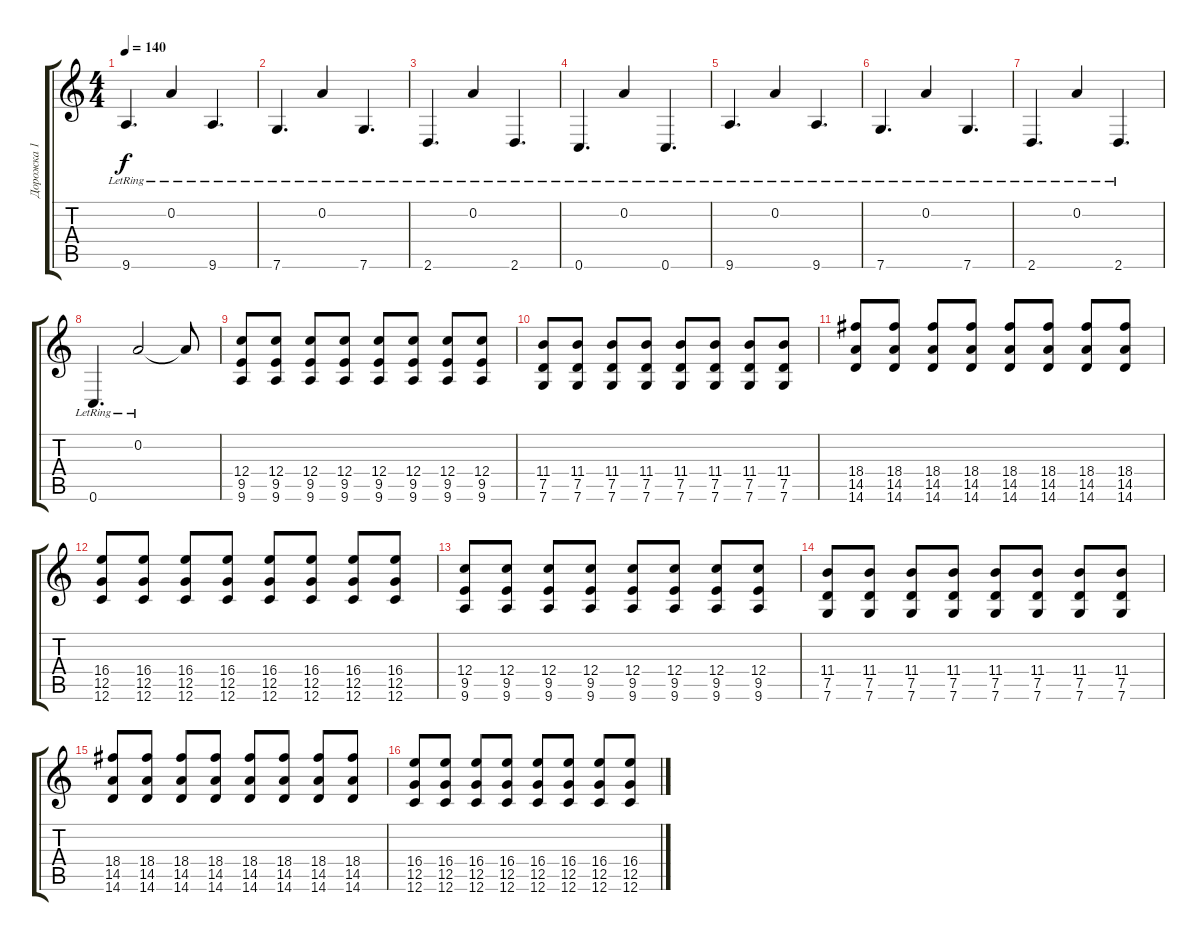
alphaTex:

\track ("Дорожка 1" "Дорожка 1") {instrument acousticguitarsteel}
\staff {score tabs}
\tuning (D4 A3 F3 C3 G2 C2) {hide}
\ts (4 4)
\tempo 140
\clef g2
\ks c
9.6{lr}.4{d dy f} 0.2{lr}.4 9.6{lr}.4{d} |
7.6{lr}.4{d} 0.2{lr}.4 7.6{lr}.4{d} |
2.6{lr}.4{d} 0.2{lr}.4 2.6{lr}.4{d} |
0.6{lr}.4{d} 0.2{lr}.4 0.6{lr}.4{d} |
9.6{lr}.4{d} 0.2{lr}.4 9.6{lr}.4{d} |
7.6{lr}.4{d} 0.2{lr}.4 7.6{lr}.4{d} |
2.6{lr}.4{d} 0.2{lr}.4 2.6{lr}.4{d} |
0.6{lr}.4{d} 0.2{lr}.2 0.2{t}.8 |
(12.4 9.5 9.6).8{instrument overdrivenguitar} (12.4 9.5 9.6).8 (12.4 9.5 9.6).8 (12.4 9.5 9.6).8 (12.4 9.5 9.6).8 (12.4 9.5 9.6).8 (12.4 9.5 9.6).8 (12.4 9.5 9.6).8 |
(11.4 7.5 7.6).8 (11.4 7.5 7.6).8 (11.4 7.5 7.6).8 (11.4 7.5 7.6).8 (11.4 7.5 7.6).8 (11.4 7.5 7.6).8 (11.4 7.5 7.6).8 (11.4 7.5 7.6).8 |
(18.4 14.5 14.6).8 (18.4 14.5 14.6).8 (18.4 14.5 14.6).8 (18.4 14.5 14.6).8 (18.4 14.5 14.6).8 (18.4 14.5 14.6).8 (18.4 14.5 14.6).8 (18.4 14.5 14.6).8 |
(16.4 12.5 12.6).8 (16.4 12.5 12.6).8 (16.4 12.5 12.6).8 (16.4 12.5 12.6).8 (16.4 12.5 12.6).8 (16.4 12.5 12.6).8 (16.4 12.5 12.6).8 (16.4 12.5 12.6).8 |
(12.4 9.5 9.6).8{instrument overdrivenguitar} (12.4 9.5 9.6).8 (12.4 9.5 9.6).8 (12.4 9.5 9.6).8 (12.4 9.5 9.6).8 (12.4 9.5 9.6).8 (12.4 9.5 9.6).8 (12.4 9.5 9.6).8 |
(11.4 7.5 7.6).8 (11.4 7.5 7.6).8 (11.4 7.5 7.6).8 (11.4 7.5 7.6).8 (11.4 7.5 7.6).8 (11.4 7.5 7.6).8 (11.4 7.5 7.6).8 (11.4 7.5 7.6).8 |
(18.4 14.5 14.6).8 (18.4 14.5 14.6).8 (18.4 14.5 14.6).8 (18.4 14.5 14.6).8 (18.4 14.5 14.6).8 (18.4 14.5 14.6).8 (18.4 14.5 14.6).8 (18.4 14.5 14.6).8 |
(16.4 12.5 12.6).8 (16.4 12.5 12.6).8 (16.4 12.5 12.6).8 (16.4 12.5 12.6).8 (16.4 12.5 12.6).8 (16.4 12.5 12.6).8 (16.4 12.5 12.6).8 (16.4 12.5 12.6).8
